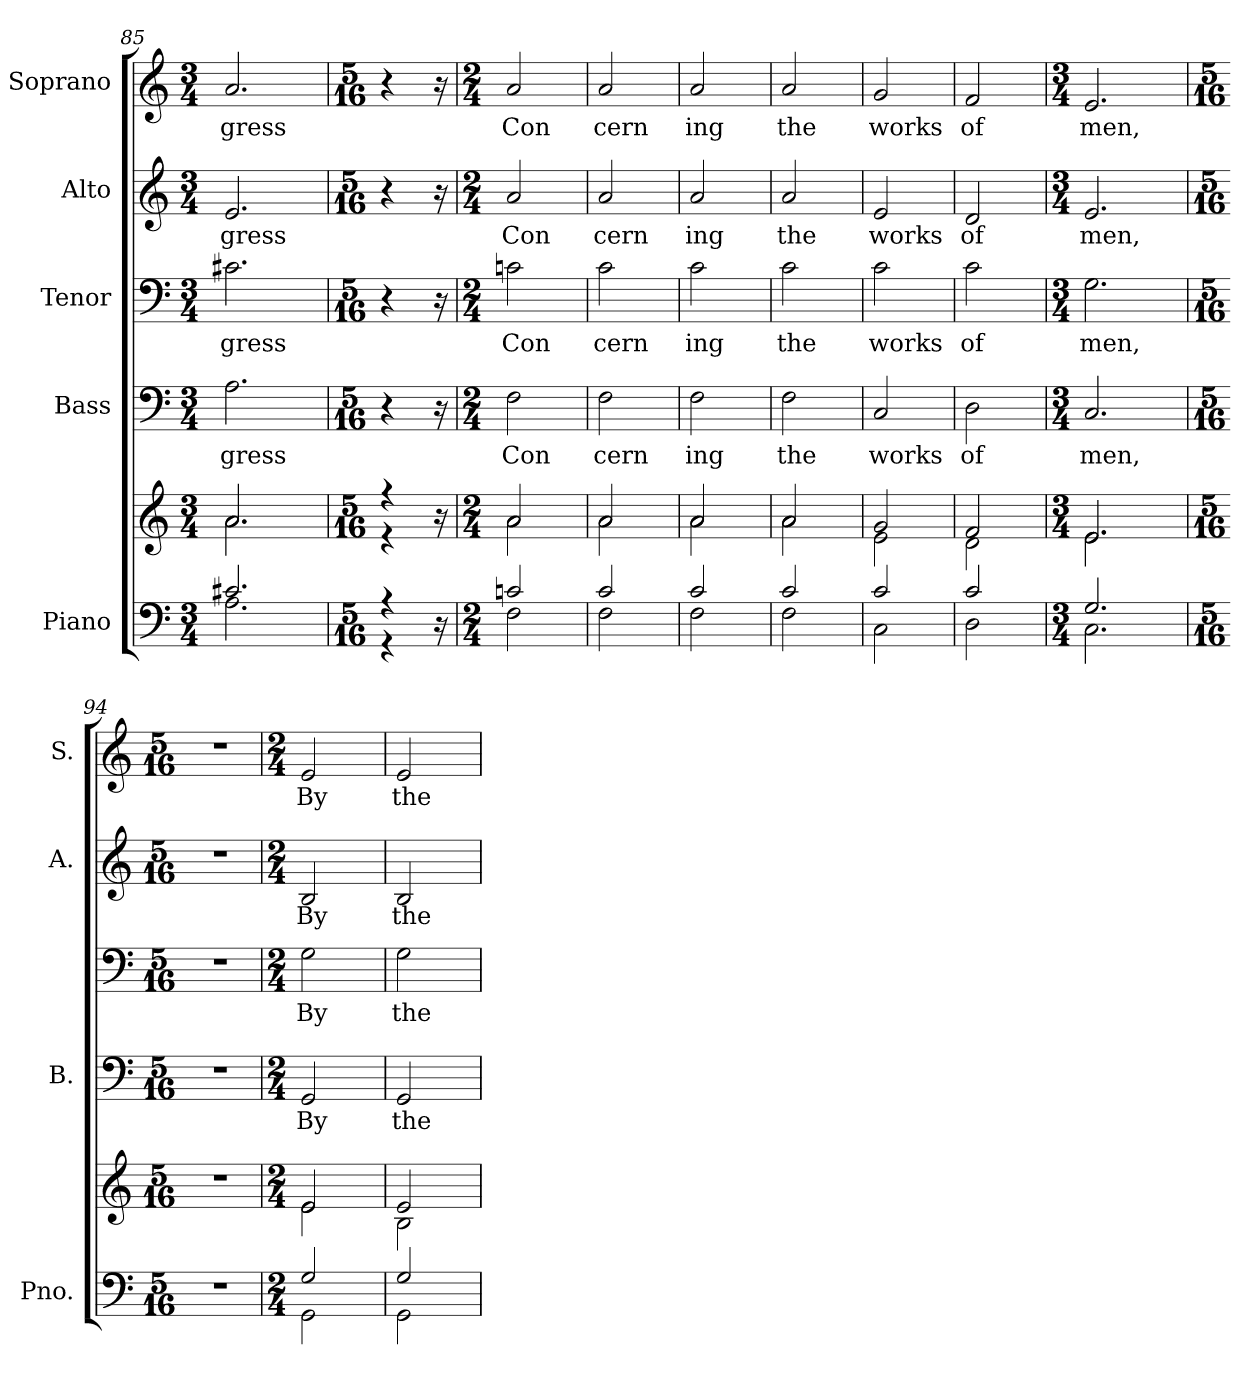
**kern	**kern	**kern	**text	**kern	**text	**kern	**text	**kern	**text
*part5	*part5	*part4	*part4	*part3	*part3	*part2	*part2	*part1	*part1
*staff6	*staff5	*staff4	*staff4	*staff3	*staff3	*staff2	*staff2	*staff1	*staff1
*I"Piano	*	*I"Bass	*	*I"Tenor	*	*I"Alto	*	*I"Soprano	*
*I'Pno.	*	*I'B.	*	*	*	*I'A.	*	*I'S.	*
*clefF4	*clefG2	*clefF4	*	*clefF4	*	*clefG2	*	*clefG2	*
*k[]	*k[]	*k[]	*	*k[]	*	*k[]	*	*k[]	*
*C:	*C:	*C:	*	*C:	*	*C:	*	*C:	*
*M3/4	*M3/4	*M3/4	*	*M3/4	*	*M3/4	*	*M3/4	*
=85	=85	=85	=85	=85	=85	=85	=85	=85	=85
*^	*^	*	*	*	*	*	*	*	*
!	!	!	!	!	!LO:LY:b:color=#000000	!	!	!	!	!	!
!	!	!	!	!	!	!	!LO:LY:b:color=#000000	!	!	!	!
!	!	!	!	!	!	!	!	!	!LO:LY:b:color=#000000	!	!
!	!	!	!	!	!	!	!	!	!	!	!LO:LY:b:color=#000000
2.c#Xi/	2.Ai\	2.ai/	2.ai\	2.Ai\	gress	2.c#Xi\	gress	2.ei/	gress	2.ai/	gress
!!LO:LB:g=z
=86	=86	=86	=86	=86	=86	=86	=86	=86	=86	=86	=86
*M5/16	*	*M5/16	*	*M5/16	*	*M5/16	*	*M5/16	*	*M5/16	*
4r	4r	4r	4r	4r	.	4r	.	4r	.	4r	.
16ryy	16r	16ryy	16r	16r	.	16r	.	16r	.	16r	.
=87	=87	=87	=87	=87	=87	=87	=87	=87	=87	=87	=87
*M2/4	*	*M2/4	*	*M2/4	*	*M2/4	*	*M2/4	*	*M2/4	*
!	!	!	!	!	!LO:LY:b:color=#000000	!	!	!	!	!	!
!	!	!	!	!	!	!	!LO:LY:b:color=#000000	!	!	!	!
!	!	!	!	!	!	!	!	!	!LO:LY:b:color=#000000	!	!
!	!	!	!	!	!	!	!	!	!	!	!LO:LY:b:color=#000000
2cni/	2Fi\	2ai/	2ai\	2Fi\	Con	2cni\	Con	2ai/	Con	2ai/	Con
=88	=88	=88	=88	=88	=88	=88	=88	=88	=88	=88	=88
!	!	!	!	!	!LO:LY:b:color=#000000	!	!	!	!	!	!
!	!	!	!	!	!	!	!LO:LY:b:color=#000000	!	!	!	!
!	!	!	!	!	!	!	!	!	!LO:LY:b:color=#000000	!	!
!	!	!	!	!	!	!	!	!	!	!	!LO:LY:b:color=#000000
2ci/	2Fi\	2ai/	2ai\	2Fi\	cern	2ci\	cern	2ai/	cern	2ai/	cern
=89	=89	=89	=89	=89	=89	=89	=89	=89	=89	=89	=89
!	!	!	!	!	!LO:LY:b:color=#000000	!	!	!	!	!	!
!	!	!	!	!	!	!	!LO:LY:b:color=#000000	!	!	!	!
!	!	!	!	!	!	!	!	!	!LO:LY:b:color=#000000	!	!
!	!	!	!	!	!	!	!	!	!	!	!LO:LY:b:color=#000000
2ci/	2Fi\	2ai/	2ai\	2Fi\	ing	2ci\	ing	2ai/	ing	2ai/	ing
=90	=90	=90	=90	=90	=90	=90	=90	=90	=90	=90	=90
!	!	!	!	!	!LO:LY:b:color=#000000	!	!	!	!	!	!
!	!	!	!	!	!	!	!LO:LY:b:color=#000000	!	!	!	!
!	!	!	!	!	!	!	!	!	!LO:LY:b:color=#000000	!	!
!	!	!	!	!	!	!	!	!	!	!	!LO:LY:b:color=#000000
2ci/	2Fi\	2ai/	2ai\	2Fi\	the	2ci\	the	2ai/	the	2ai/	the
=91	=91	=91	=91	=91	=91	=91	=91	=91	=91	=91	=91
!	!	!	!	!	!LO:LY:b:color=#000000	!	!	!	!	!	!
!	!	!	!	!	!	!	!LO:LY:b:color=#000000	!	!	!	!
!	!	!	!	!	!	!	!	!	!LO:LY:b:color=#000000	!	!
!	!	!	!	!	!	!	!	!	!	!	!LO:LY:b:color=#000000
2ci/	2Ci\	2gi/	2ei\	2Ci/	works	2ci\	works	2ei/	works	2gi/	works
=92	=92	=92	=92	=92	=92	=92	=92	=92	=92	=92	=92
!	!	!	!	!	!LO:LY:b:color=#000000	!	!	!	!	!	!
!	!	!	!	!	!	!	!LO:LY:b:color=#000000	!	!	!	!
!	!	!	!	!	!	!	!	!	!LO:LY:b:color=#000000	!	!
!	!	!	!	!	!	!	!	!	!	!	!LO:LY:b:color=#000000
2ci/	2Di\	2fi/	2di\	2Di\	of	2ci\	of	2di/	of	2fi/	of
=93	=93	=93	=93	=93	=93	=93	=93	=93	=93	=93	=93
*M3/4	*	*M3/4	*	*M3/4	*	*M3/4	*	*M3/4	*	*M3/4	*
!	!	!	!	!	!LO:LY:b:color=#000000	!	!	!	!	!	!
!	!	!	!	!	!	!	!LO:LY:b:color=#000000	!	!	!	!
!	!	!	!	!	!	!	!	!	!LO:LY:b:color=#000000	!	!
!	!	!	!	!	!	!	!	!	!	!	!LO:LY:b:color=#000000
2.Gi/	2.Ci\	2.ei/	2.ei\	2.Ci/	men,	2.Gi\	men,	2.ei/	men,	2.ei/	men,
*v	*v	*	*	*	*	*	*	*	*	*	*
*	*v	*v	*	*	*	*	*	*	*	*
=94	=94	=94	=94	=94	=94	=94	=94	=94	=94
*M5/16	*M5/16	*M5/16	*	*M5/16	*	*M5/16	*	*M5/16	*
*^	*^	*	*	*	*	*	*	*	*
!LO:N:vis=1	!	!LO:N:vis=1	!	!LO:N:vis=1	!	!LO:N:vis=1	!	!LO:N:vis=1	!	!LO:N:vis=1	!
*v	*v	*	*	*	*	*	*	*	*	*	*
*	*v	*v	*	*	*	*	*	*	*	*
16%5r	16%5r	16%5r	.	16%5r	.	16%5r	.	16%5r	.
=95	=95	=95	=95	=95	=95	=95	=95	=95	=95
*M2/4	*M2/4	*M2/4	*	*M2/4	*	*M2/4	*	*M2/4	*
*^	*^	*	*	*	*	*	*	*	*
!	!	!	!	!	!LO:LY:b:color=#000000	!	!	!	!	!	!
!	!	!	!	!	!	!	!LO:LY:b:color=#000000	!	!	!	!
!	!	!	!	!	!	!	!	!	!LO:LY:b:color=#000000	!	!
!	!	!	!	!	!	!	!	!	!	!	!LO:LY:b:color=#000000
2Gi/	2GGi\	2ei/	2ei\	2GGi/	By	2Gi\	By	2Bi/	By	2ei/	By
=96	=96	=96	=96	=96	=96	=96	=96	=96	=96	=96	=96
!	!	!	!	!	!LO:LY:b:color=#000000	!	!	!	!	!	!
!	!	!	!	!	!	!	!LO:LY:b:color=#000000	!	!	!	!
!	!	!	!	!	!	!	!	!	!LO:LY:b:color=#000000	!	!
!	!	!	!	!	!	!	!	!	!	!	!LO:LY:b:color=#000000
2Gi/	2GGi\	2ei/	2Bi\	2GGi/	the	2Gi\	the	2Bi/	the	2ei/	the
*v	*v	*	*	*	*	*	*	*	*	*	*
*	*v	*v	*	*	*	*	*	*	*	*
=	=	=	=	=	=	=	=	=	=
*-	*-	*-	*-	*-	*-	*-	*-	*-	*-
